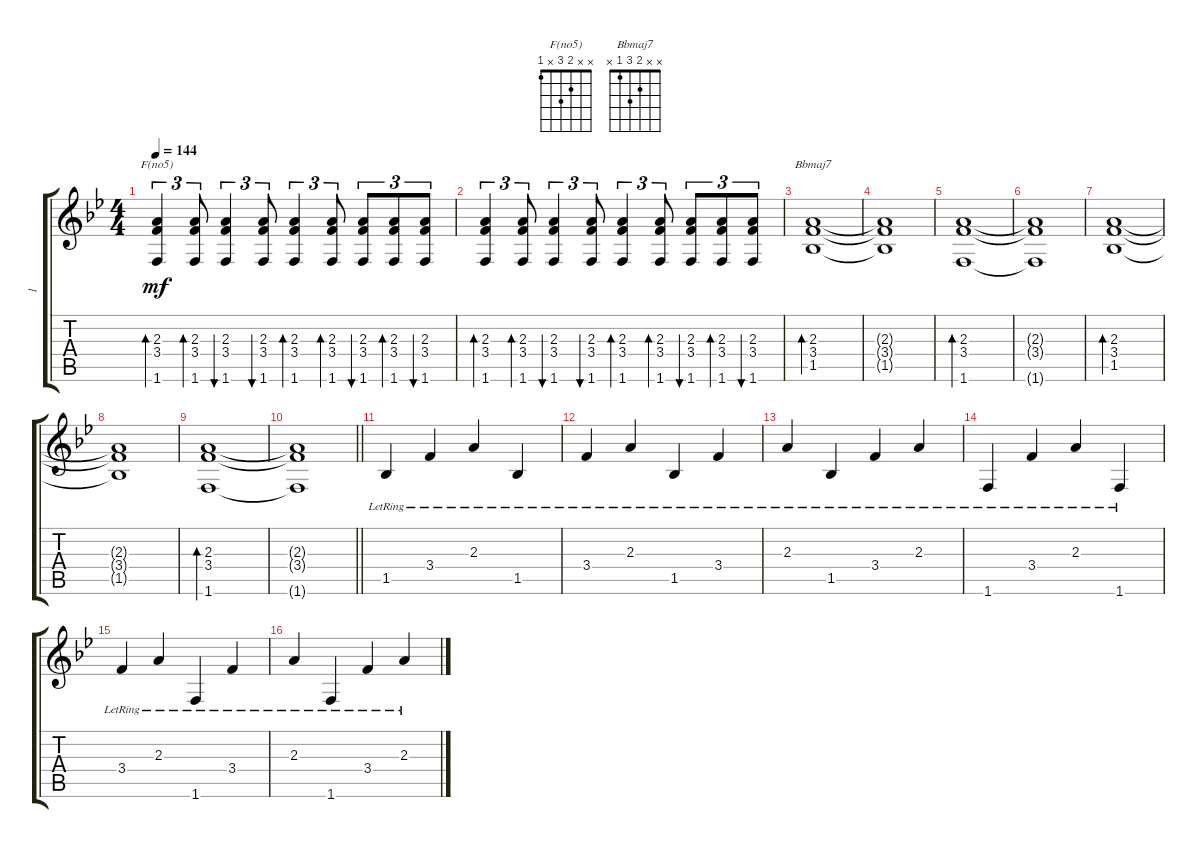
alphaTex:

\track ("1" "1") {instrument acousticguitarsteel}
\staff {score tabs}
\tuning (E4 B3 G3 D3 A2 E2) {hide}
\chord ("F(no5)" x x 2 3 x 1)
\chord ("Bbmaj7" x x 2 3 1 x)
\ts (4 4)
\tempo 144
\clef g2
\ks bb
(2.3 3.4 1.6).4{tu (3 2) bd 30 ch "F(no5)" dy mf} (2.3 3.4 1.6).8{tu (3 2) bd 30} (2.3 3.4 1.6).4{tu (3 2) bu 30} (2.3 3.4 1.6).8{tu (3 2) bu 30} (2.3 3.4 1.6).4{tu (3 2) bd 30} (2.3 3.4 1.6).8{tu (3 2) bd 30} (2.3 3.4 1.6).8{tu (3 2) bu 30} (2.3 3.4 1.6).8{tu (3 2) bd 30} (2.3 3.4 1.6).8{tu (3 2) bu 30} |
(2.3 3.4 1.6).4{tu (3 2) bd 30} (2.3 3.4 1.6).8{tu (3 2) bd 30} (2.3 3.4 1.6).4{tu (3 2) bu 30} (2.3 3.4 1.6).8{tu (3 2) bu 30} (2.3 3.4 1.6).4{tu (3 2) bd 30} (2.3 3.4 1.6).8{tu (3 2) bd 30} (2.3 3.4 1.6).8{tu (3 2) bu 30} (2.3 3.4 1.6).8{tu (3 2) bd 30} (2.3 3.4 1.6).8{tu (3 2) bu 30} |
(2.3 3.4 1.5).1{bd 30 ch "Bbmaj7"} |
(2.3{t} 3.4{t} 1.5{t}).1 |
(2.3 3.4 1.6).1{bd 30} |
(2.3{t} 3.4{t} 1.6{t}).1 |
(2.3 3.4 1.5).1{bd 30} |
(2.3{t} 3.4{t} 1.5{t}).1 |
(2.3 3.4 1.6).1{bd 30} |
\barLineRight lightlight
(2.3{t} 3.4{t} 1.6{t}).1 |
1.5{lr}.4 3.4{lr}.4 2.3{lr}.4 1.5{lr}.4 |
3.4{lr}.4 2.3{lr}.4 1.5{lr}.4 3.4{lr}.4 |
2.3{lr}.4 1.5{lr}.4 3.4{lr}.4 2.3{lr}.4 |
1.6{lr}.4 3.4{lr}.4 2.3{lr}.4 1.6{lr}.4 |
3.4{lr}.4 2.3{lr}.4 1.6{lr}.4 3.4{lr}.4 |
2.3{lr}.4 1.6{lr}.4 3.4{lr}.4 2.3{lr}.4
